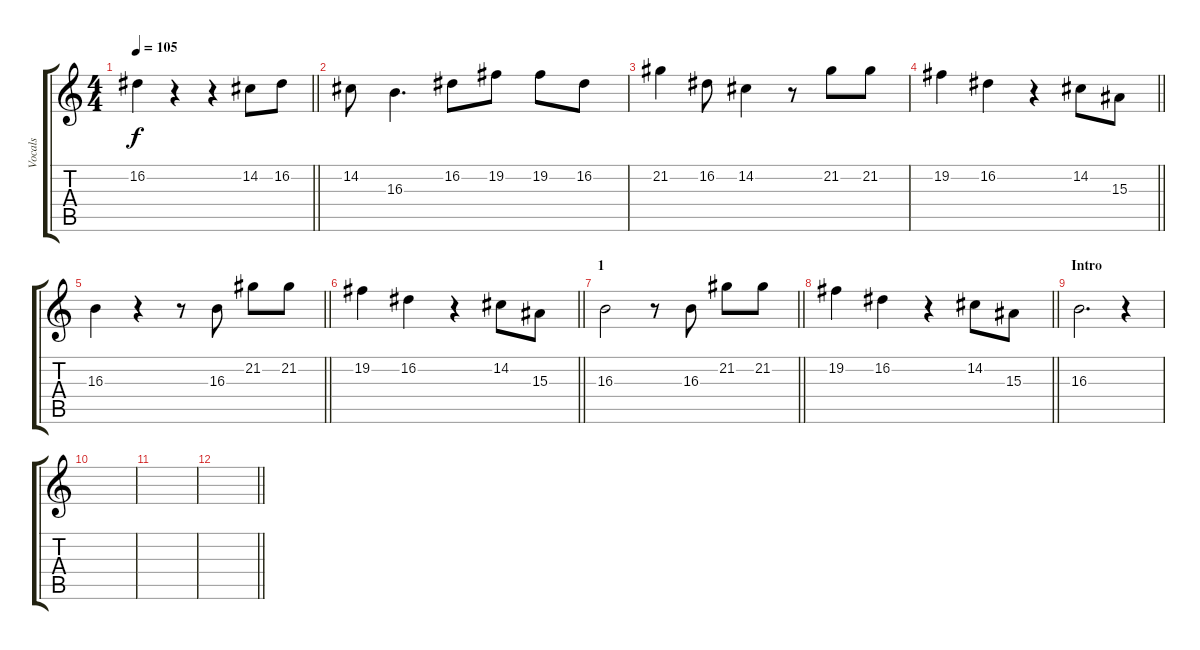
\track ("Vocals" "Vocals") {instrument clarinet}
\staff {score tabs}
\tuning (E4 B3 G3 D3 A2 E2) {hide}
\ts (4 4)
\tempo 105
\clef g2
\barLineRight lightlight
\ks c
16.2.4{dy f} r.4 r.4 14.2.8 16.2.8 |
14.2.8 16.3.4{d} 16.2.8 19.2.8 19.2.8 16.2.8 |
21.2.4 16.2.8 14.2.4 r.8 21.2.8 21.2.8 |
\barLineRight lightlight
19.2.4 16.2.4 r.4 14.2.8 15.3.8 |
\barLineRight lightlight
16.3.4 r.4 r.8 16.3.8 21.2.8 21.2.8 |
\barLineRight lightlight
19.2.4 16.2.4 r.4 14.2.8 15.3.8 |
\section ("" "1")
\barLineRight lightlight
16.3.2 r.8 16.3.8 21.2.8 21.2.8 |
\barLineRight lightlight
19.2.4 16.2.4 r.4 14.2.8 15.3.8 |
\section ("" "Intro")
16.3.2{d} r.4 |
|
|
\barLineRight lightlight
